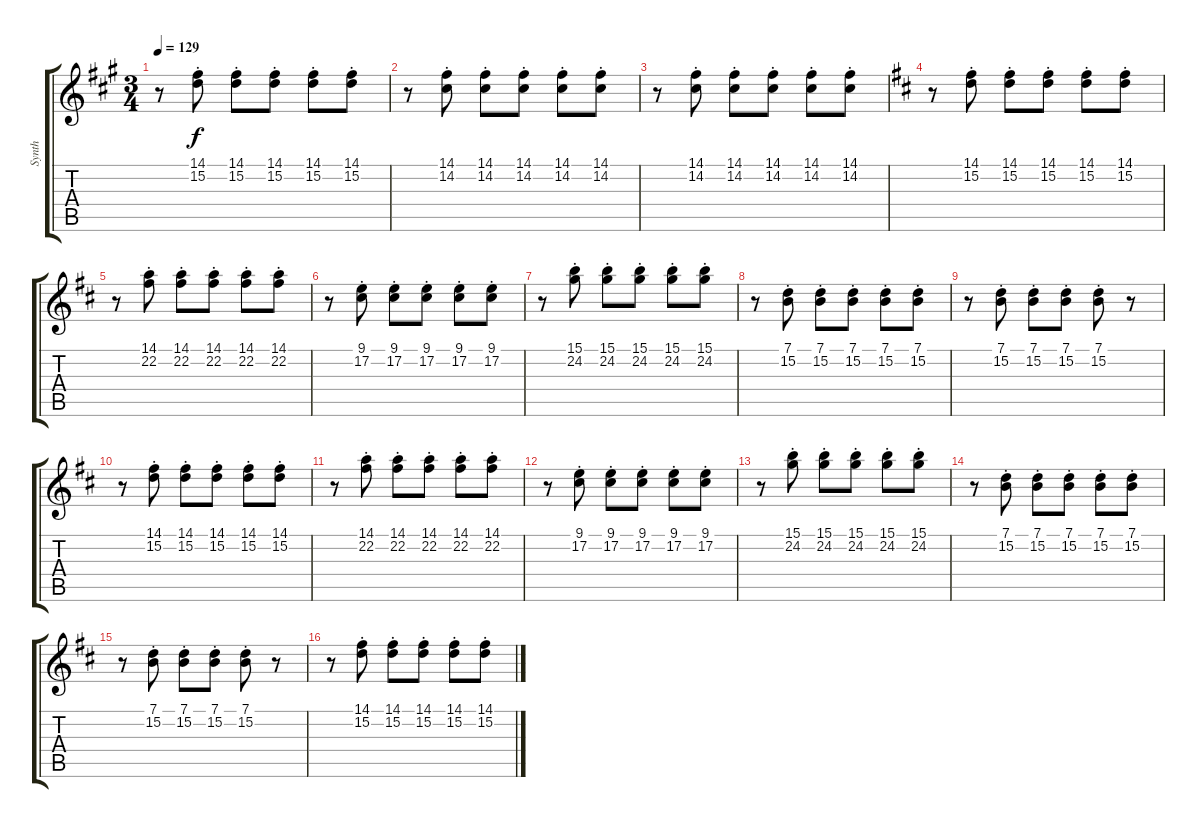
\track ("Synth" "Synth") {instrument electricpiano1}
\staff {score tabs}
\tuning (E4 B3 G3 D3 A2 E2) {hide}
\ts (3 4)
\tempo 129
\clef g2
\ks f#minor
r.8{dy f} (14.1{st} 15.2{st}).8 (14.1{st} 15.2{st}).8 (14.1{st} 15.2{st}).8 (14.1{st} 15.2{st}).8 (14.1{st} 15.2{st}).8 |
r.8 (14.1{st} 14.2{st}).8 (14.1{st} 14.2{st}).8 (14.1{st} 14.2{st}).8 (14.1{st} 14.2{st}).8 (14.1{st} 14.2{st}).8 |
r.8 (14.1{st} 14.2{st}).8 (14.1{st} 14.2{st}).8 (14.1{st} 14.2{st}).8 (14.1{st} 14.2{st}).8 (14.1{st} 14.2{st}).8 |
\ks bminor
r.8 (14.1{st} 15.2{st}).8 (14.1{st} 15.2{st}).8 (14.1{st} 15.2{st}).8 (14.1{st} 15.2{st}).8 (14.1{st} 15.2{st}).8 |
r.8 (14.1{st} 22.2{st}).8 (14.1{st} 22.2{st}).8 (14.1{st} 22.2{st}).8 (14.1{st} 22.2{st}).8 (14.1{st} 22.2{st}).8 |
r.8 (9.1{st} 17.2{st}).8 (9.1{st} 17.2{st}).8 (9.1{st} 17.2{st}).8 (9.1{st} 17.2{st}).8 (9.1{st} 17.2{st}).8 |
r.8 (15.1{st} 24.2{st}).8 (15.1{st} 24.2{st}).8 (15.1{st} 24.2{st}).8 (15.1{st} 24.2{st}).8 (15.1{st} 24.2{st}).8 |
r.8 (7.1{st} 15.2{st}).8 (7.1{st} 15.2{st}).8 (7.1{st} 15.2{st}).8 (7.1{st} 15.2{st}).8 (7.1{st} 15.2{st}).8 |
r.8 (7.1{st} 15.2{st}).8 (7.1{st} 15.2{st}).8 (7.1{st} 15.2{st}).8 (7.1{st} 15.2{st}).8 r.8 |
r.8 (14.1{st} 15.2{st}).8 (14.1{st} 15.2{st}).8 (14.1{st} 15.2{st}).8 (14.1{st} 15.2{st}).8 (14.1{st} 15.2{st}).8 |
r.8 (14.1{st} 22.2{st}).8 (14.1{st} 22.2{st}).8 (14.1{st} 22.2{st}).8 (14.1{st} 22.2{st}).8 (14.1{st} 22.2{st}).8 |
r.8 (9.1{st} 17.2{st}).8 (9.1{st} 17.2{st}).8 (9.1{st} 17.2{st}).8 (9.1{st} 17.2{st}).8 (9.1{st} 17.2{st}).8 |
r.8 (15.1{st} 24.2{st}).8 (15.1{st} 24.2{st}).8 (15.1{st} 24.2{st}).8 (15.1{st} 24.2{st}).8 (15.1{st} 24.2{st}).8 |
r.8 (7.1{st} 15.2{st}).8 (7.1{st} 15.2{st}).8 (7.1{st} 15.2{st}).8 (7.1{st} 15.2{st}).8 (7.1{st} 15.2{st}).8 |
r.8 (7.1{st} 15.2{st}).8 (7.1{st} 15.2{st}).8 (7.1{st} 15.2{st}).8 (7.1{st} 15.2{st}).8 r.8 |
r.8 (14.1{st} 15.2{st}).8 (14.1{st} 15.2{st}).8 (14.1{st} 15.2{st}).8 (14.1{st} 15.2{st}).8 (14.1{st} 15.2{st}).8
